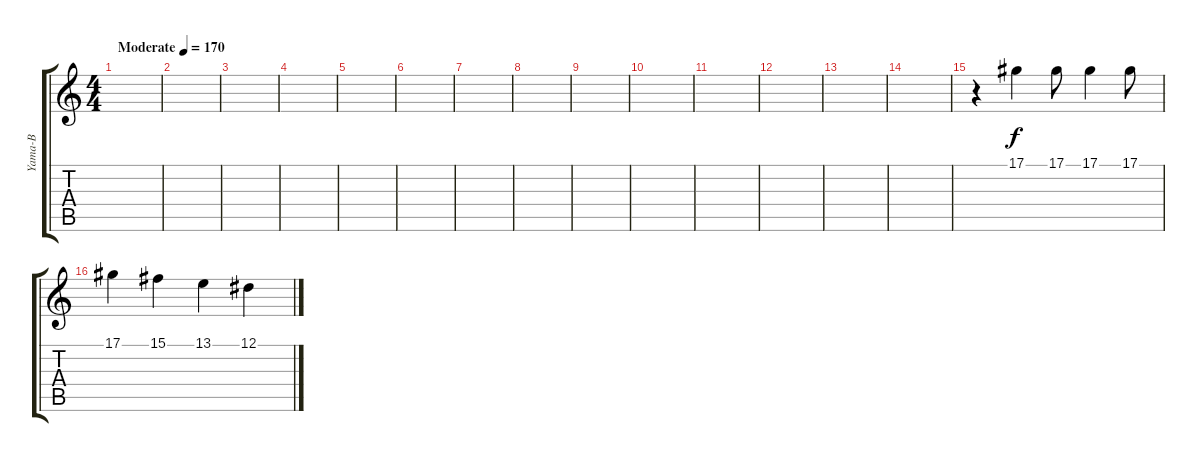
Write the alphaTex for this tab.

\track ("Yama-B" "Yama-B") {instrument altosax}
\staff {score tabs}
\tuning (Eb4 Bb3 Gb3 Db3 Ab2 Eb2) {hide}
\ts (4 4)
\tempo (170 "Moderate")
\clef g2
\ks c
|
|
|
|
|
|
|
|
|
|
|
|
|
|
r.4 17.1.4 17.1.8 17.1.4 17.1.8 |
17.1.4 15.1.4 13.1.4 12.1.4
